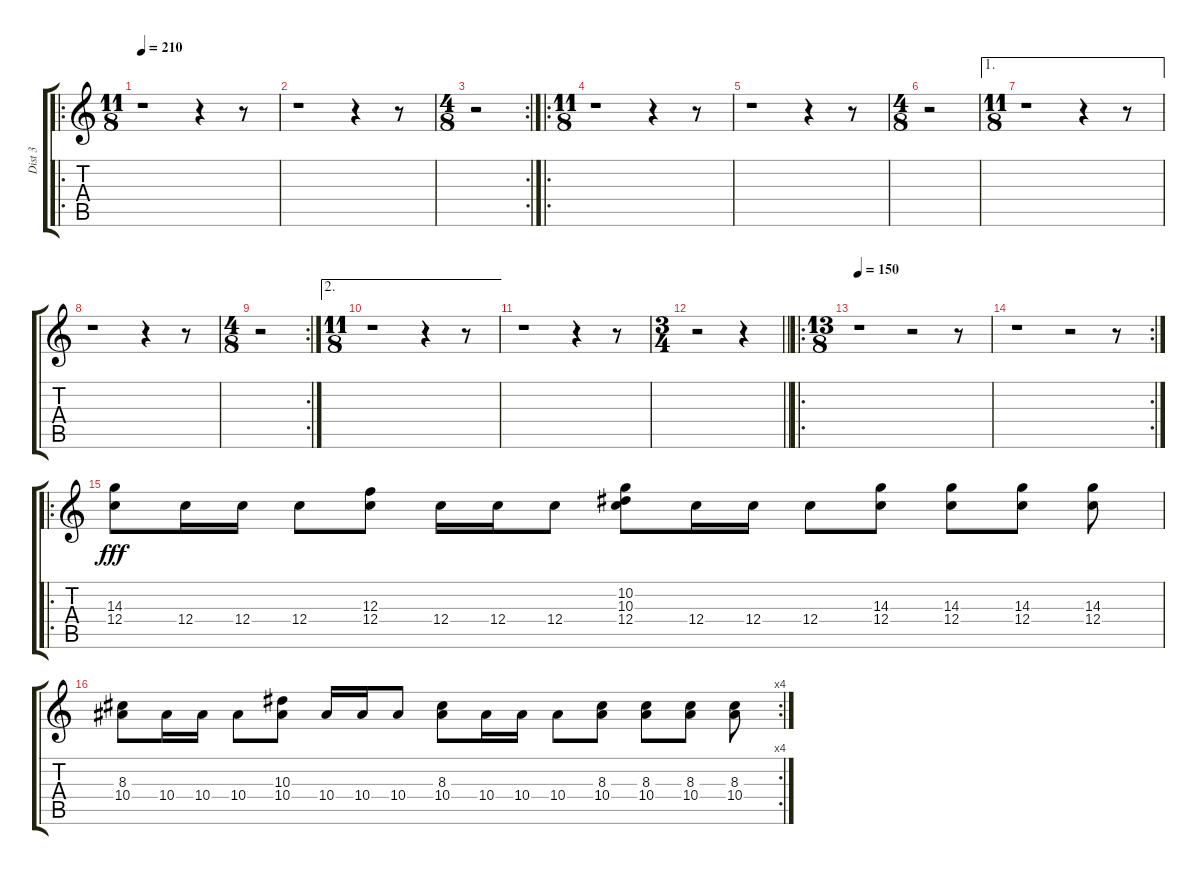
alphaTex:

\track ("Dist 3" "Dist 3") {instrument distortionguitar}
\staff {score tabs}
\tuning (D4 A3 F3 C3 G2 C2) {hide}
\ro
\ts (11 8)
\tempo 210
\clef g2
\ks c
r.1{dy fff instrument distortionguitar} r.4 r.8 |
r.1 r.4 r.8 |
\rc 2
\ts (4 8)
r.2 |
\ro
\ts (11 8)
r.1 r.4 r.8 |
r.1 r.4 r.8 |
\ts (4 8)
r.2 |
\ae 1
\ts (11 8)
r.1 r.4 r.8 |
r.1 r.4 r.8 |
\rc 2
\ts (4 8)
r.2 |
\ae 2
\ts (11 8)
r.1 r.4 r.8 |
r.1 r.4 r.8 |
\ts (3 4)
\barLineRight lightlight
r.2 r.4 |
\ro
\ts (13 8)
\tempo 150
r.1 r.2 r.8 |
\rc 2
r.1 r.2 r.8 |
\ro
(14.3 12.4).8 12.4.16 12.4.16 12.4.8 (12.3 12.4).8 12.4.16 12.4.16 12.4.8 (10.2 10.3 12.4).8 12.4.16 12.4.16 12.4.8 (14.3 12.4).8 (14.3 12.4).8 (14.3 12.4).8 (14.3 12.4).8 |
\rc 4
(8.3 10.4).8 10.4.16 10.4.16 10.4.8 (10.3 10.4).8 10.4.16 10.4.16 10.4.8 (8.3 10.4).8 10.4.16 10.4.16 10.4.8 (8.3 10.4).8 (8.3 10.4).8 (8.3 10.4).8 (8.3 10.4).8
